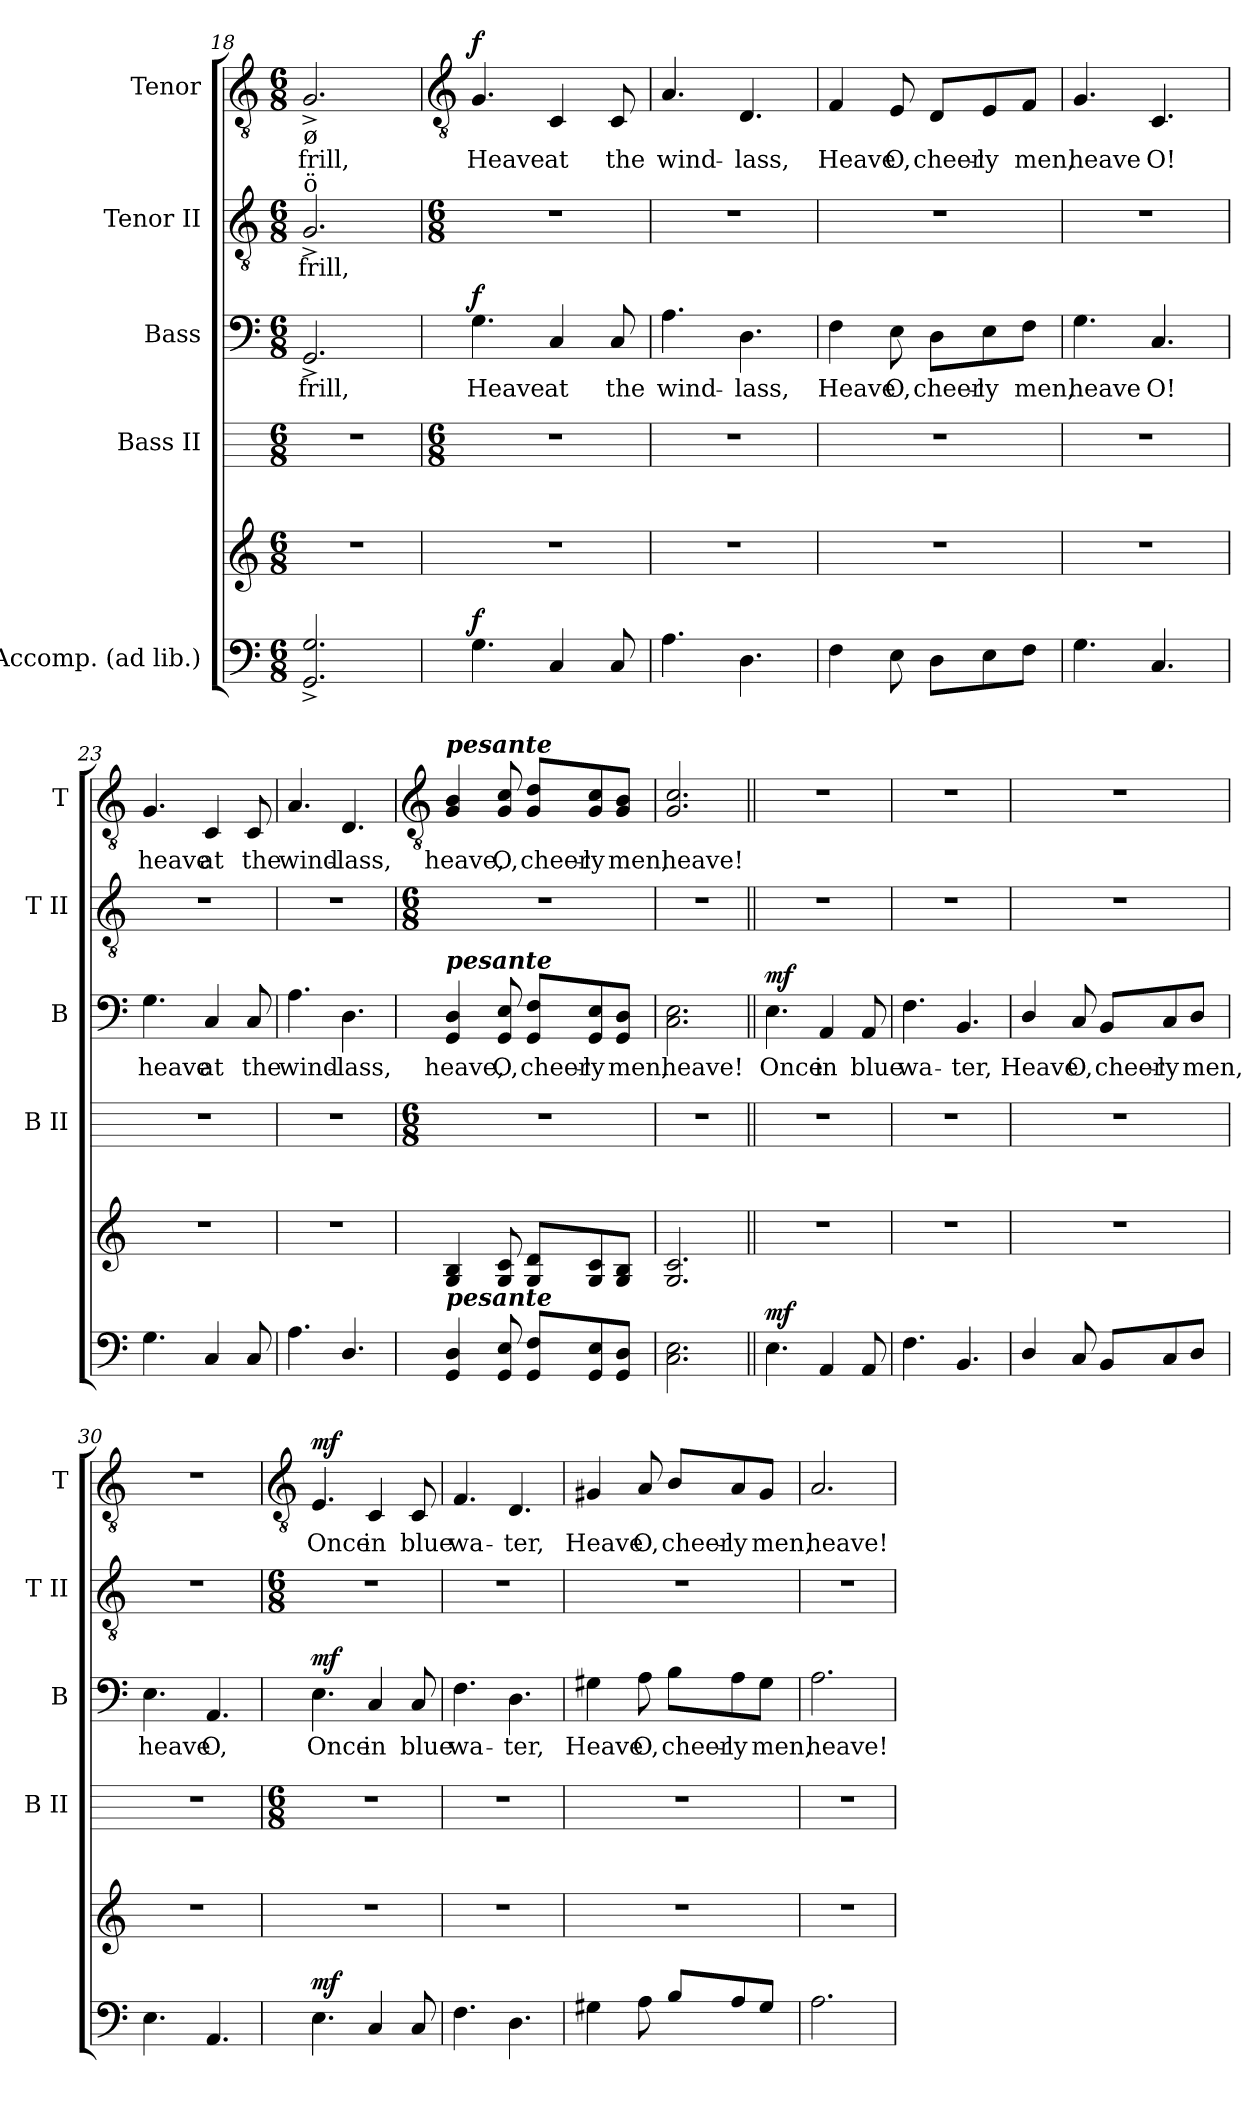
**kern	**kern	**dynam	**kern	**kern	**text	**dynam	**kern	**text	**kern	**text	**dynam
*part5	*part5	*part5	*part4	*part3	*part3	*part3	*part2	*part2	*part1	*part1	*part1
*staff6	*staff5	*staff5/6	*staff4	*staff3	*staff3	*staff3	*staff2	*staff2	*staff1	*staff1	*staff1
*I"Accomp. (ad lib.)	*	*	*I"Bass II	*I"Bass	*	*	*I"Tenor II	*	*I"Tenor	*	*
*	*	*	*I'B II	*I'B	*	*	*I'T II	*	*I'T	*	*
*clefF4	*clefG2	*	*	*clefF4	*	*	*clefGv2	*	*clefGv2	*	*
*k[]	*k[]	*	*	*k[]	*	*	*k[]	*	*k[]	*	*
*C:	*C:	*	*	*C:	*	*	*C:	*	*C:	*	*
*M6/8	*M6/8	*	*M6/8	*M6/8	*	*	*M6/8	*	*M6/8	*	*
=18	=18	=18	=18	=18	=18	=18	=18	=18	=18	=18	=18
!	!	!	!	!	!	!	!	!	!LO:TX:b:t=ø	!	!
!	!	!	!	!	!	!	!LO:TX:a:t=ö	!	!	!	!
!	!LO:N:vis=1	!	!	!	!LO:LY:b	!	!	!LO:LY:b	!	!LO:LY:b	!
2.GG^ 2.G^	2.r	.	2.r	2.GG^	frill,	.	2.G^	frill,	2.G^	frill,	.
!!LO:LB:g=z
=19	=19	=19	=19	=19	=19	=19	=19	=19	=19	=19	=19
*	*	*	*	*	*	*	*	*	*clefGv2	*	*
*	*	*	*M6/8	*	*	*	*M6/8	*	*	*	*
!	!LO:N:vis=1	!LO:DY:a=2	!	!	!LO:LY:b	!LO:DY:b	!	!	!	!LO:LY:b	!LO:DY:b
4.G\	2.r	f	2.r	4.G\	Heave	f	2.r	.	4.G/	Heave	f
!	!	!	!	!	!LO:LY:b	!	!	!	!	!LO:LY:b	!
4C	.	.	.	4C	at	.	.	.	4C	at	.
!	!	!	!	!	!LO:LY:b	!	!	!	!	!LO:LY:b	!
8C	.	.	.	8C	the	.	.	.	8C	the	.
=20	=20	=20	=20	=20	=20	=20	=20	=20	=20	=20	=20
!	!LO:N:vis=1	!	!	!	!LO:LY:b	!	!	!	!	!LO:LY:b	!
4.A	2.r	.	2.r	4.A	wind-	.	2.r	.	4.A	wind-	.
!	!	!	!	!	!LO:LY:b	!	!	!	!	!LO:LY:b	!
4.D	.	.	.	4.D	-lass,	.	.	.	4.D	-lass,	.
=21	=21	=21	=21	=21	=21	=21	=21	=21	=21	=21	=21
!	!LO:N:vis=1	!	!	!	!LO:LY:b	!	!	!	!	!LO:LY:b	!
4F	2.r	.	2.r	4F	Heave	.	2.r	.	4F	Heave	.
!	!	!	!	!	!LO:LY:b	!	!	!	!	!LO:LY:b	!
8E	.	.	.	8E	O,	.	.	.	8E	O,	.
!	!	!	!	!	!LO:LY:b	!	!	!	!	!LO:LY:b	!
8DL	.	.	.	8D\L	cheer-	.	.	.	8D/L	cheer-	.
!	!	!	!	!	!LO:LY:b	!	!	!	!	!LO:LY:b	!
8E	.	.	.	8E\	-ly	.	.	.	8E/	-ly	.
!	!	!	!	!	!LO:LY:b	!	!	!	!	!LO:LY:b	!
8FJ	.	.	.	8F\J	men,	.	.	.	8F/J	men,	.
=22	=22	=22	=22	=22	=22	=22	=22	=22	=22	=22	=22
!	!LO:N:vis=1	!	!	!	!LO:LY:b	!	!	!	!	!LO:LY:b	!
4.G	2.r	.	2.r	4.G	heave	.	2.r	.	4.G	heave	.
!	!	!	!	!	!LO:LY:b	!	!	!	!	!LO:LY:b	!
4.C	.	.	.	4.C	O!	.	.	.	4.C	O!	.
=23	=23	=23	=23	=23	=23	=23	=23	=23	=23	=23	=23
!	!LO:N:vis=1	!	!	!	!LO:LY:b	!	!	!	!	!LO:LY:b	!
4.G\	2.r	.	2.r	4.G\	heave	.	2.r	.	4.G/	heave	.
!	!	!	!	!	!LO:LY:b	!	!	!	!	!LO:LY:b	!
4C	.	.	.	4C	at	.	.	.	4C	at	.
!	!	!	!	!	!LO:LY:b	!	!	!	!	!LO:LY:b	!
8C	.	.	.	8C	the	.	.	.	8C	the	.
=24	=24	=24	=24	=24	=24	=24	=24	=24	=24	=24	=24
!	!LO:N:vis=1	!	!	!	!LO:LY:b	!	!	!	!	!LO:LY:b	!
4.A	2.r	.	2.r	4.A	wind-	.	2.r	.	4.A	wind-	.
!	!	!	!	!	!LO:LY:b	!	!	!	!	!LO:LY:b	!
4.D/	.	.	.	4.D	-lass,	.	.	.	4.D	-lass,	.
!!LO:LB:g=z
=25	=25	=25	=25	=25	=25	=25	=25	=25	=25	=25	=25
*	*	*	*	*	*	*	*	*	*clefGv2	*	*
*	*	*	*M6/8	*	*	*	*M6/8	*	*	*	*
!	!	!	!	!	!	!	!	!	!LO:TX:a:Bi:t=pesante	!	!
!	!	!	!	!LO:TX:a:Bi:t=pesante	!	!	!	!	!	!	!
!LO:TX:a:Bi:t=pesante	!	!	!	!	!	!	!	!	!	!	!
!	!	!	!	!	!LO:LY:b	!	!	!	!	!LO:LY:b	!
4GG 4D	4G 4B	.	2.r	4GG 4D	heave,	.	2.r	.	4G 4B	heave,	.
!	!	!	!	!	!LO:LY:b	!	!	!	!	!LO:LY:b	!
8GG 8E	8G 8c	.	.	8GG 8E	O,	.	.	.	8G 8c	O,	.
!	!	!	!	!	!LO:LY:b	!	!	!	!	!LO:LY:b	!
8GG 8FL	8G 8dL	.	.	8GG/ 8F/L	cheer-	.	.	.	8G/ 8d/L	cheer-	.
!	!	!	!	!	!LO:LY:b	!	!	!	!	!LO:LY:b	!
8GG 8E	8G 8c	.	.	8GG/ 8E/	-ly	.	.	.	8G/ 8c/	-ly	.
!	!	!	!	!	!LO:LY:b	!	!	!	!	!LO:LY:b	!
8GG 8DJ	8G 8BJ	.	.	8GG/ 8D/J	men,	.	.	.	8G/ 8B/J	men,	.
=26	=26	=26	=26	=26	=26	=26	=26	=26	=26	=26	=26
!	!	!	!	!	!LO:LY:b	!	!	!	!	!LO:LY:b	!
2.C 2.E	2.G 2.c	.	2.r	2.C 2.E	heave!	.	2.r	.	2.G 2.c	heave!	.
=27||	=27||	=27||	=27||	=27||	=27||	=27||	=27||	=27||	=27||	=27||	=27||
!	!LO:N:vis=1	!LO:DY:a=2	!	!	!LO:LY:b	!LO:DY:b	!	!	!LO:N:vis=1	!	!
4.E	2.r	mf	2.r	4.E	Once	mf	2.r	.	2.r	.	.
!	!	!	!	!	!LO:LY:b	!	!	!	!	!	!
4AA	.	.	.	4AA	in	.	.	.	.	.	.
!	!	!	!	!	!LO:LY:b	!	!	!	!	!	!
8AA	.	.	.	8AA	blue	.	.	.	.	.	.
=28	=28	=28	=28	=28	=28	=28	=28	=28	=28	=28	=28
!	!LO:N:vis=1	!	!	!	!LO:LY:b	!	!	!	!LO:N:vis=1	!	!
4.F	2.r	.	2.r	4.F	wa-	.	2.r	.	2.r	.	.
!	!	!	!	!	!LO:LY:b	!	!	!	!	!	!
4.BB	.	.	.	4.BB	-ter,	.	.	.	.	.	.
=29	=29	=29	=29	=29	=29	=29	=29	=29	=29	=29	=29
!	!LO:N:vis=1	!	!	!	!LO:LY:b	!	!	!	!LO:N:vis=1	!	!
4D/	2.r	.	2.r	4D/	Heave	.	2.r	.	2.r	.	.
!	!	!	!	!	!LO:LY:b	!	!	!	!	!	!
8C	.	.	.	8C	O,	.	.	.	.	.	.
!	!	!	!	!	!LO:LY:b	!	!	!	!	!	!
8BBL	.	.	.	8BB/L	cheer-	.	.	.	.	.	.
!	!	!	!	!	!LO:LY:b	!	!	!	!	!	!
8C	.	.	.	8C/	-ly	.	.	.	.	.	.
!	!	!	!	!	!LO:LY:b	!	!	!	!	!	!
8DJ	.	.	.	8D/J	men,	.	.	.	.	.	.
=30	=30	=30	=30	=30	=30	=30	=30	=30	=30	=30	=30
!	!LO:N:vis=1	!	!	!	!LO:LY:b	!	!	!	!LO:N:vis=1	!	!
4.E	2.r	.	2.r	4.E	heave	.	2.r	.	2.r	.	.
!	!	!	!	!	!LO:LY:b	!	!	!	!	!	!
4.AA	.	.	.	4.AA	O,	.	.	.	.	.	.
!!LO:LB:g=z
=31	=31	=31	=31	=31	=31	=31	=31	=31	=31	=31	=31
*	*	*	*	*	*	*	*	*	*clefGv2	*	*
*	*	*	*M6/8	*	*	*	*M6/8	*	*	*	*
!	!LO:N:vis=1	!LO:DY:a=2	!	!	!LO:LY:b	!LO:DY:b	!	!	!	!LO:LY:b	!LO:DY:b
4.E	2.r	mf	2.r	4.E	Once	mf	2.r	.	4.E	Once	mf
!	!	!	!	!	!LO:LY:b	!	!	!	!	!LO:LY:b	!
4C	.	.	.	4C	in	.	.	.	4C	in	.
!	!	!	!	!	!LO:LY:b	!	!	!	!	!LO:LY:b	!
8C	.	.	.	8C	blue	.	.	.	8C	blue	.
=32	=32	=32	=32	=32	=32	=32	=32	=32	=32	=32	=32
!	!LO:N:vis=1	!	!	!	!LO:LY:b	!	!	!	!	!LO:LY:b	!
4.F	2.r	.	2.r	4.F	wa-	.	2.r	.	4.F	wa-	.
!	!	!	!	!	!LO:LY:b	!	!	!	!	!LO:LY:b	!
4.D	.	.	.	4.D	-ter,	.	.	.	4.D	-ter,	.
=33	=33	=33	=33	=33	=33	=33	=33	=33	=33	=33	=33
!	!LO:N:vis=1	!	!	!	!LO:LY:b	!	!	!	!	!LO:LY:b	!
4G#X	2.r	.	2.r	4G#X	Heave	.	2.r	.	4G#X	Heave	.
!	!	!	!	!	!LO:LY:b	!	!	!	!	!LO:LY:b	!
8A	.	.	.	8A	O,	.	.	.	8A	O,	.
!	!	!	!	!	!LO:LY:b	!	!	!	!	!LO:LY:b	!
8B/L	.	.	.	8B\L	cheer-	.	.	.	8B/L	cheer-	.
!	!	!	!	!	!LO:LY:b	!	!	!	!	!LO:LY:b	!
8A	.	.	.	8A\	-ly	.	.	.	8A/	-ly	.
!	!	!	!	!	!LO:LY:b	!	!	!	!	!LO:LY:b	!
8G#J	.	.	.	8G#\J	men,	.	.	.	8G#/J	men,	.
=34	=34	=34	=34	=34	=34	=34	=34	=34	=34	=34	=34
!	!LO:N:vis=1	!	!	!	!LO:LY:b	!	!	!	!	!LO:LY:b	!
2.A	2.r	.	2.r	2.A	heave!	.	2.r	.	2.A	heave!	.
=	=	=	=	=	=	=	=	=	=	=	=
*-	*-	*-	*-	*-	*-	*-	*-	*-	*-	*-	*-
